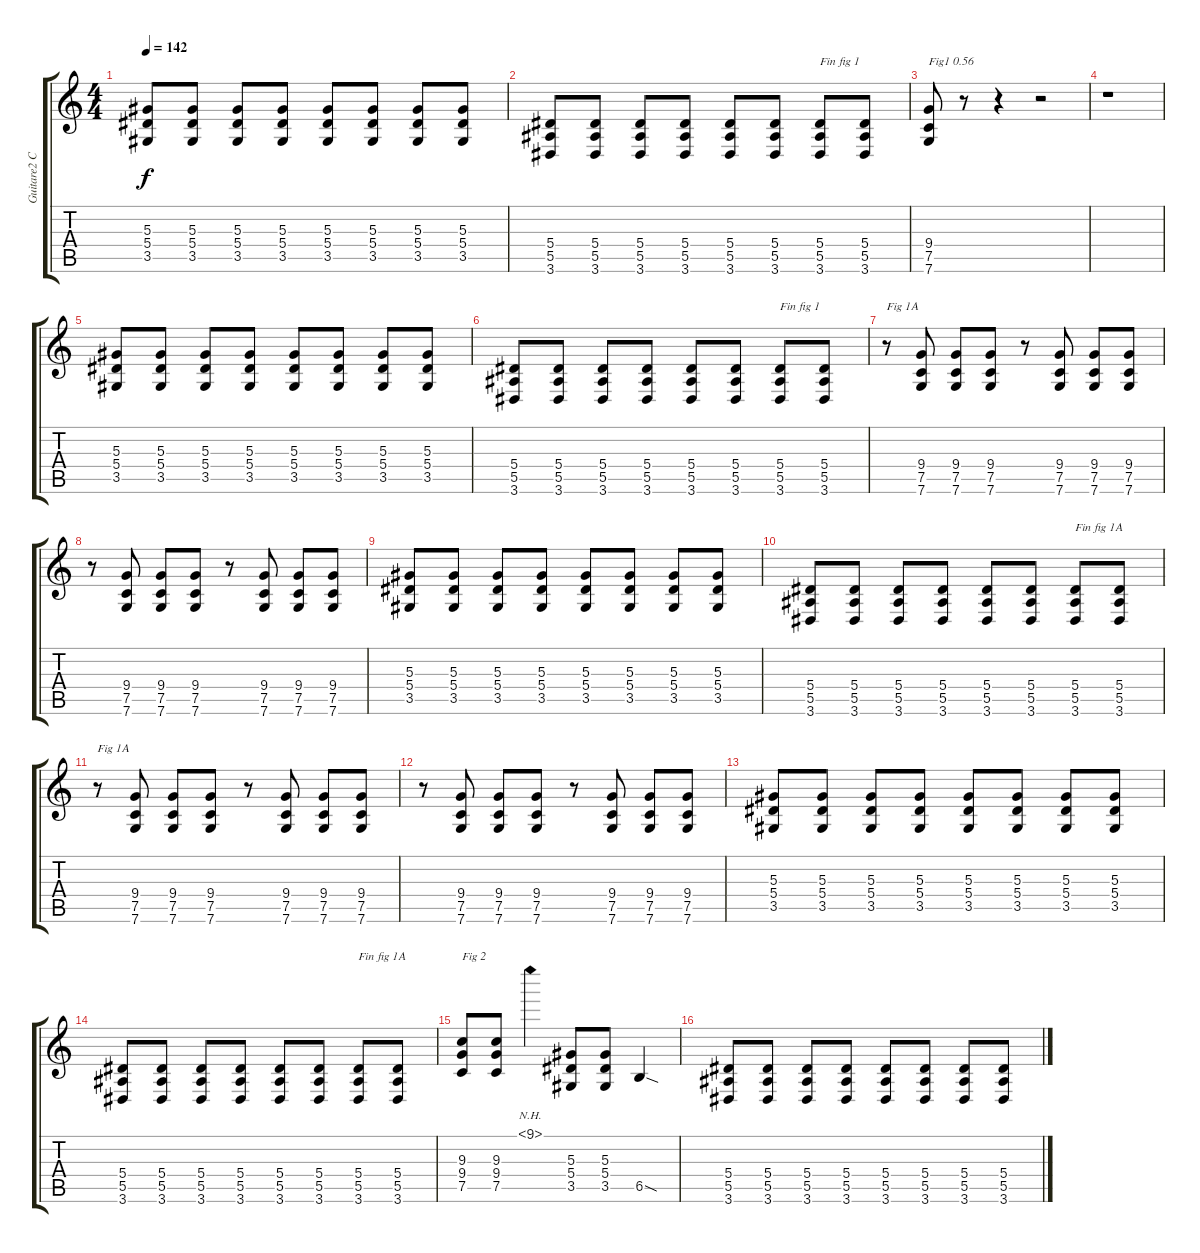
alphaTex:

\track ("Guitare2 C" "Guitare2 C") {instrument distortionguitar}
\staff {score tabs}
\tuning (C4 G3 Eb3 Bb2 F2 C2) {hide}
\ts (4 4)
\tempo 142
\clef g2
\ks c
(5.3 5.4 3.5).8{dy f} (5.3 5.4 3.5).8 (5.3 5.4 3.5).8 (5.3 5.4 3.5).8 (5.3 5.4 3.5).8 (5.3 5.4 3.5).8 (5.3 5.4 3.5).8 (5.3 5.4 3.5).8 |
(5.4 5.5 3.6).8 (5.4 5.5 3.6).8 (5.4 5.5 3.6).8 (5.4 5.5 3.6).8 (5.4 5.5 3.6).8 (5.4 5.5 3.6).8 (5.4 5.5 3.6).8{txt "Fin fig 1"} (5.4 5.5 3.6).8 |
(9.4 7.5 7.6).8{txt "Fig1 0.56"} r.8 r.4 r.2 |
r.1 |
(5.3 5.4 3.5).8 (5.3 5.4 3.5).8 (5.3 5.4 3.5).8 (5.3 5.4 3.5).8 (5.3 5.4 3.5).8 (5.3 5.4 3.5).8 (5.3 5.4 3.5).8 (5.3 5.4 3.5).8 |
(5.4 5.5 3.6).8 (5.4 5.5 3.6).8 (5.4 5.5 3.6).8 (5.4 5.5 3.6).8 (5.4 5.5 3.6).8 (5.4 5.5 3.6).8 (5.4 5.5 3.6).8{txt "Fin fig 1"} (5.4 5.5 3.6).8 |
r.8{txt "Fig 1A"} (9.4 7.5 7.6).8 (9.4 7.5 7.6).8 (9.4 7.5 7.6).8 r.8 (9.4 7.5 7.6).8 (9.4 7.5 7.6).8 (9.4 7.5 7.6).8 |
r.8 (9.4 7.5 7.6).8 (9.4 7.5 7.6).8 (9.4 7.5 7.6).8 r.8 (9.4 7.5 7.6).8 (9.4 7.5 7.6).8 (9.4 7.5 7.6).8 |
(5.3 5.4 3.5).8 (5.3 5.4 3.5).8 (5.3 5.4 3.5).8 (5.3 5.4 3.5).8 (5.3 5.4 3.5).8 (5.3 5.4 3.5).8 (5.3 5.4 3.5).8 (5.3 5.4 3.5).8 |
(5.4 5.5 3.6).8 (5.4 5.5 3.6).8 (5.4 5.5 3.6).8 (5.4 5.5 3.6).8 (5.4 5.5 3.6).8 (5.4 5.5 3.6).8 (5.4 5.5 3.6).8{txt "Fin fig 1A"} (5.4 5.5 3.6).8 |
r.8{txt "Fig 1A"} (9.4 7.5 7.6).8 (9.4 7.5 7.6).8 (9.4 7.5 7.6).8 r.8 (9.4 7.5 7.6).8 (9.4 7.5 7.6).8 (9.4 7.5 7.6).8 |
r.8 (9.4 7.5 7.6).8 (9.4 7.5 7.6).8 (9.4 7.5 7.6).8 r.8 (9.4 7.5 7.6).8 (9.4 7.5 7.6).8 (9.4 7.5 7.6).8 |
(5.3 5.4 3.5).8 (5.3 5.4 3.5).8 (5.3 5.4 3.5).8 (5.3 5.4 3.5).8 (5.3 5.4 3.5).8 (5.3 5.4 3.5).8 (5.3 5.4 3.5).8 (5.3 5.4 3.5).8 |
(5.4 5.5 3.6).8 (5.4 5.5 3.6).8 (5.4 5.5 3.6).8 (5.4 5.5 3.6).8 (5.4 5.5 3.6).8 (5.4 5.5 3.6).8 (5.4 5.5 3.6).8{txt "Fin fig 1A"} (5.4 5.5 3.6).8 |
(9.3 9.4 7.5).8{txt "Fig 2"} (9.3 9.4 7.5).8 9.1{nh}.4 (5.3 5.4 3.5).8 (5.3 5.4 3.5).8 6.5{sod}.4 |
(5.4 5.5 3.6).8 (5.4 5.5 3.6).8 (5.4 5.5 3.6).8 (5.4 5.5 3.6).8 (5.4 5.5 3.6).8 (5.4 5.5 3.6).8 (5.4 5.5 3.6).8 (5.4 5.5 3.6).8
